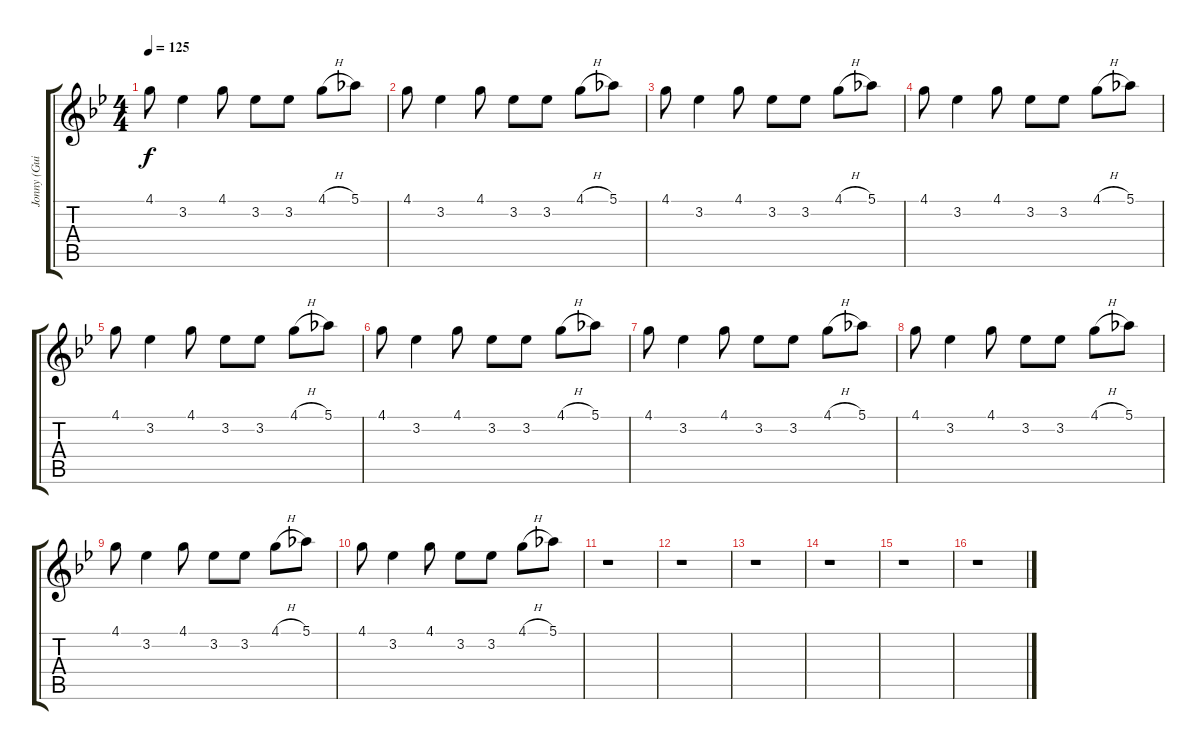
\track ("Jonny (Guitar 3)" "Jonny (Gui") {instrument electricguitarjazz}
\staff {score tabs}
\tuning (Eb4 C4 G3 D3 A2 E2) {hide}
\ts (4 4)
\tempo 125
\clef g2
\ks bb
4.1.8{dy f} 3.2.4 4.1.8 3.2.8 3.2.8 4.1{h}.8 5.1.8 |
4.1.8 3.2.4 4.1.8 3.2.8 3.2.8 4.1{h}.8 5.1.8 |
4.1.8 3.2.4 4.1.8 3.2.8 3.2.8 4.1{h}.8 5.1.8 |
4.1.8 3.2.4 4.1.8 3.2.8 3.2.8 4.1{h}.8 5.1.8 |
4.1.8 3.2.4 4.1.8 3.2.8 3.2.8 4.1{h}.8 5.1.8 |
4.1.8 3.2.4 4.1.8 3.2.8 3.2.8 4.1{h}.8 5.1.8 |
4.1.8 3.2.4 4.1.8 3.2.8 3.2.8 4.1{h}.8 5.1.8 |
4.1.8 3.2.4 4.1.8 3.2.8 3.2.8 4.1{h}.8 5.1.8 |
4.1.8 3.2.4 4.1.8 3.2.8 3.2.8 4.1{h}.8 5.1.8 |
4.1.8 3.2.4 4.1.8 3.2.8 3.2.8 4.1{h}.8 5.1.8 |
r.1 |
r.1 |
r.1 |
r.1 |
r.1 |
r.1
